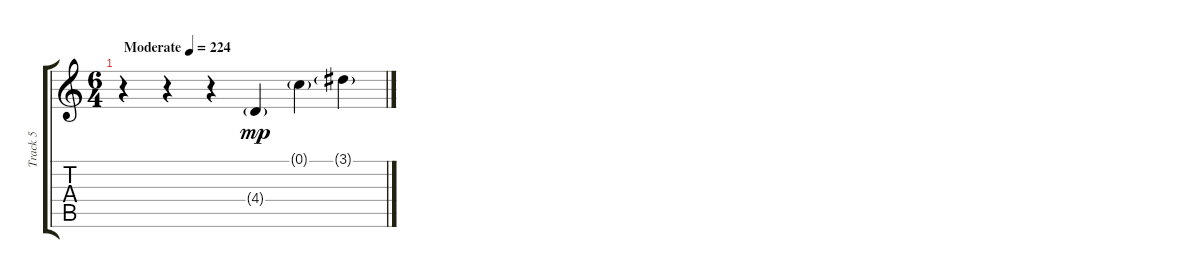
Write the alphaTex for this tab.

\track ("Track 5" "Track 5") {instrument acousticguitarnylon}
\staff {score tabs}
\tuning (C4 G3 Eb3 Bb2 F2 C2) {hide}
\ts (6 4)
\tempo (224 "Moderate")
\clef g2
\ks c
r.4{dy mp instrument acousticguitarnylon} r.4 r.4 4.4{g}.4 0.1{g}.4 3.1{g}.4
